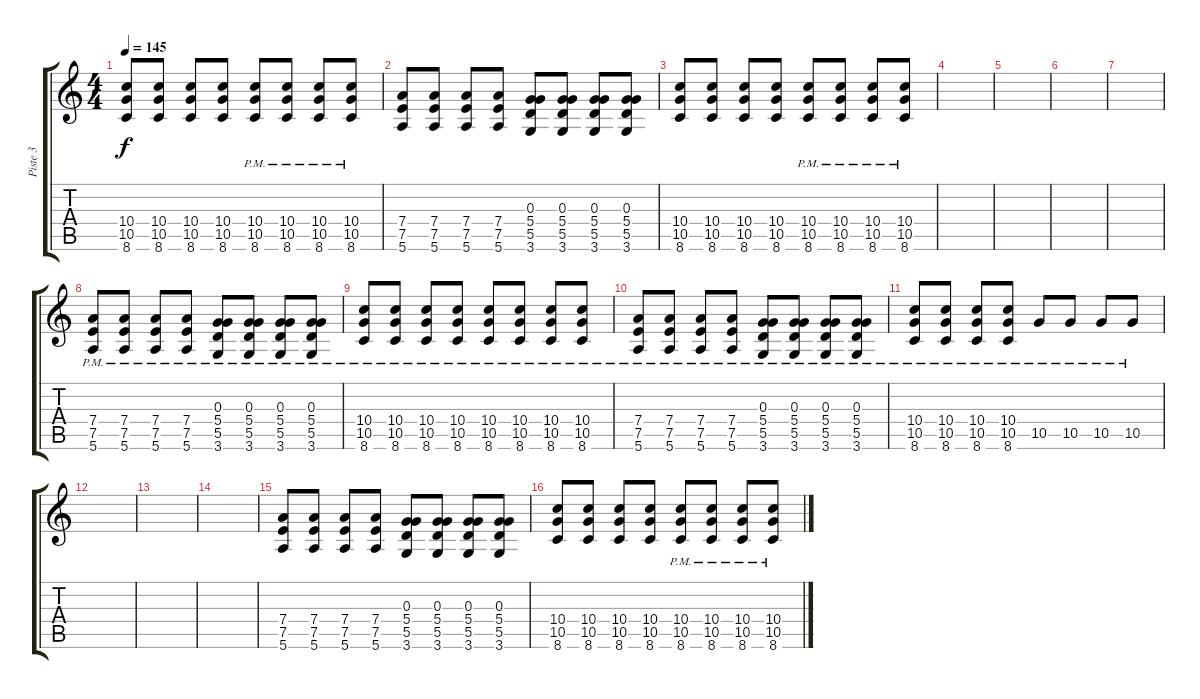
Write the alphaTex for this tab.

\track ("Piste 3" "Piste 3") {instrument overdrivenguitar}
\staff {score tabs}
\tuning (E4 B3 G3 D3 A2 E2) {hide}
\ts (4 4)
\tempo 145
\clef g2
\ks c
(10.4 10.5 8.6).8{dy f} (10.4 10.5 8.6).8 (10.4 10.5 8.6).8 (10.4 10.5 8.6).8 (10.4 10.5{pm} 8.6).8 (10.4 10.5{pm} 8.6).8 (10.4 10.5{pm} 8.6).8 (10.4 10.5{pm} 8.6).8 |
(7.4 7.5 5.6).8 (7.4 7.5 5.6).8 (7.4 7.5 5.6).8 (7.4 7.5 5.6).8 (0.3 5.4 5.5 3.6).8 (0.3 5.4 5.5 3.6).8 (0.3 5.4 5.5 3.6).8 (0.3 5.4 5.5 3.6).8 |
(10.4 10.5 8.6).8 (10.4 10.5 8.6).8 (10.4 10.5 8.6).8 (10.4 10.5 8.6).8 (10.4 10.5{pm} 8.6).8 (10.4 10.5{pm} 8.6).8 (10.4 10.5{pm} 8.6).8 (10.4 10.5{pm} 8.6).8 |
|
|
|
|
(7.4{pm} 7.5{pm} 5.6{pm}).8 (7.4{pm} 7.5{pm} 5.6{pm}).8 (7.4{pm} 7.5{pm} 5.6{pm}).8 (7.4{pm} 7.5{pm} 5.6{pm}).8 (0.3{pm} 5.4{pm} 5.5{pm} 3.6{pm}).8 (0.3{pm} 5.4{pm} 5.5{pm} 3.6{pm}).8 (0.3{pm} 5.4{pm} 5.5{pm} 3.6{pm}).8 (0.3{pm} 5.4{pm} 5.5{pm} 3.6{pm}).8 |
(10.4{pm} 10.5{pm} 8.6{pm}).8 (10.4{pm} 10.5{pm} 8.6{pm}).8 (10.4{pm} 10.5{pm} 8.6{pm}).8 (10.4{pm} 10.5{pm} 8.6{pm}).8 (10.4 10.5{pm} 8.6).8 (10.4 10.5{pm} 8.6).8 (10.4 10.5{pm} 8.6).8 (10.4 10.5{pm} 8.6).8 |
(7.4{pm} 7.5{pm} 5.6{pm}).8 (7.4{pm} 7.5{pm} 5.6{pm}).8 (7.4{pm} 7.5{pm} 5.6{pm}).8 (7.4{pm} 7.5{pm} 5.6{pm}).8 (0.3{pm} 5.4{pm} 5.5{pm} 3.6{pm}).8 (0.3{pm} 5.4{pm} 5.5{pm} 3.6{pm}).8 (0.3{pm} 5.4{pm} 5.5{pm} 3.6{pm}).8 (0.3{pm} 5.4{pm} 5.5{pm} 3.6{pm}).8 |
(10.4{pm} 10.5{pm} 8.6{pm}).8 (10.4{pm} 10.5{pm} 8.6{pm}).8 (10.4{pm} 10.5{pm} 8.6{pm}).8 (10.4{pm} 10.5{pm} 8.6{pm}).8 10.5{pm}.8 10.5{pm}.8 10.5{pm}.8 10.5{pm}.8 |
|
|
|
(7.4 7.5 5.6).8 (7.4 7.5 5.6).8 (7.4 7.5 5.6).8 (7.4 7.5 5.6).8 (0.3 5.4 5.5 3.6).8 (0.3 5.4 5.5 3.6).8 (0.3 5.4 5.5 3.6).8 (0.3 5.4 5.5 3.6).8 |
(10.4 10.5 8.6).8 (10.4 10.5 8.6).8 (10.4 10.5 8.6).8 (10.4 10.5 8.6).8 (10.4 10.5{pm} 8.6).8 (10.4 10.5{pm} 8.6).8 (10.4 10.5{pm} 8.6).8 (10.4 10.5{pm} 8.6).8
